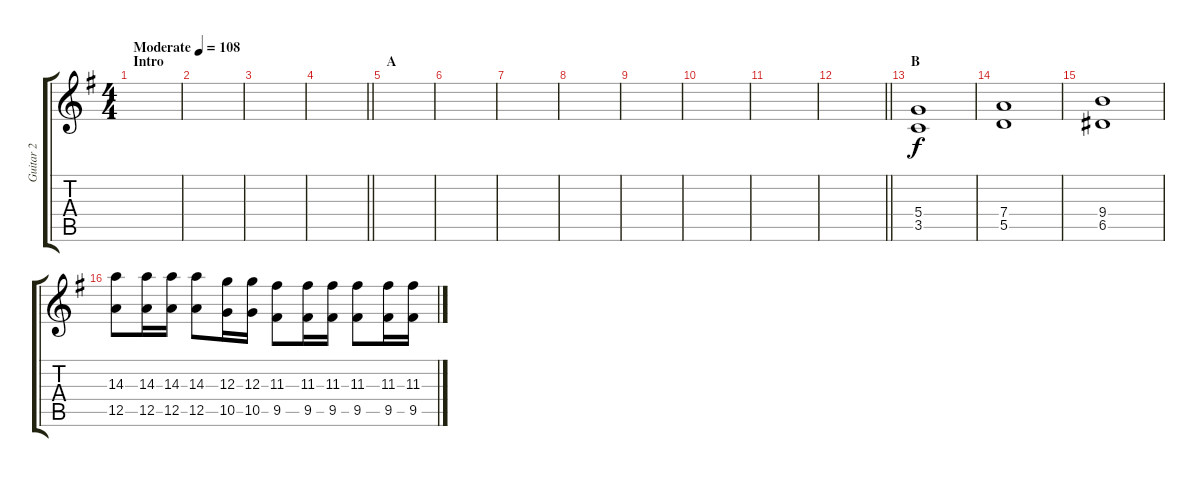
\track ("Guitar 2" "Guitar 2") {instrument distortionguitar}
\staff {score tabs}
\tuning (E4 B3 G3 D3 A2 E2) {hide}
\ts (4 4)
\section ("" "Intro")
\tempo (108 "Moderate")
\clef g2
\ks g
|
|
|
\barLineRight lightlight
|
\section ("" "A")
|
|
|
|
|
|
|
\barLineRight lightlight
|
\section ("" "B")
(5.4 3.5).1 |
(7.4 5.5).1 |
(9.4 6.5).1 |
(14.3 12.5).8 (14.3 12.5).16 (14.3 12.5).16 (14.3 12.5).8 (12.3 10.5).16 (12.3 10.5).16 (11.3 9.5).8 (11.3 9.5).16 (11.3 9.5).16 (11.3 9.5).8 (11.3 9.5).16 (11.3 9.5).16
